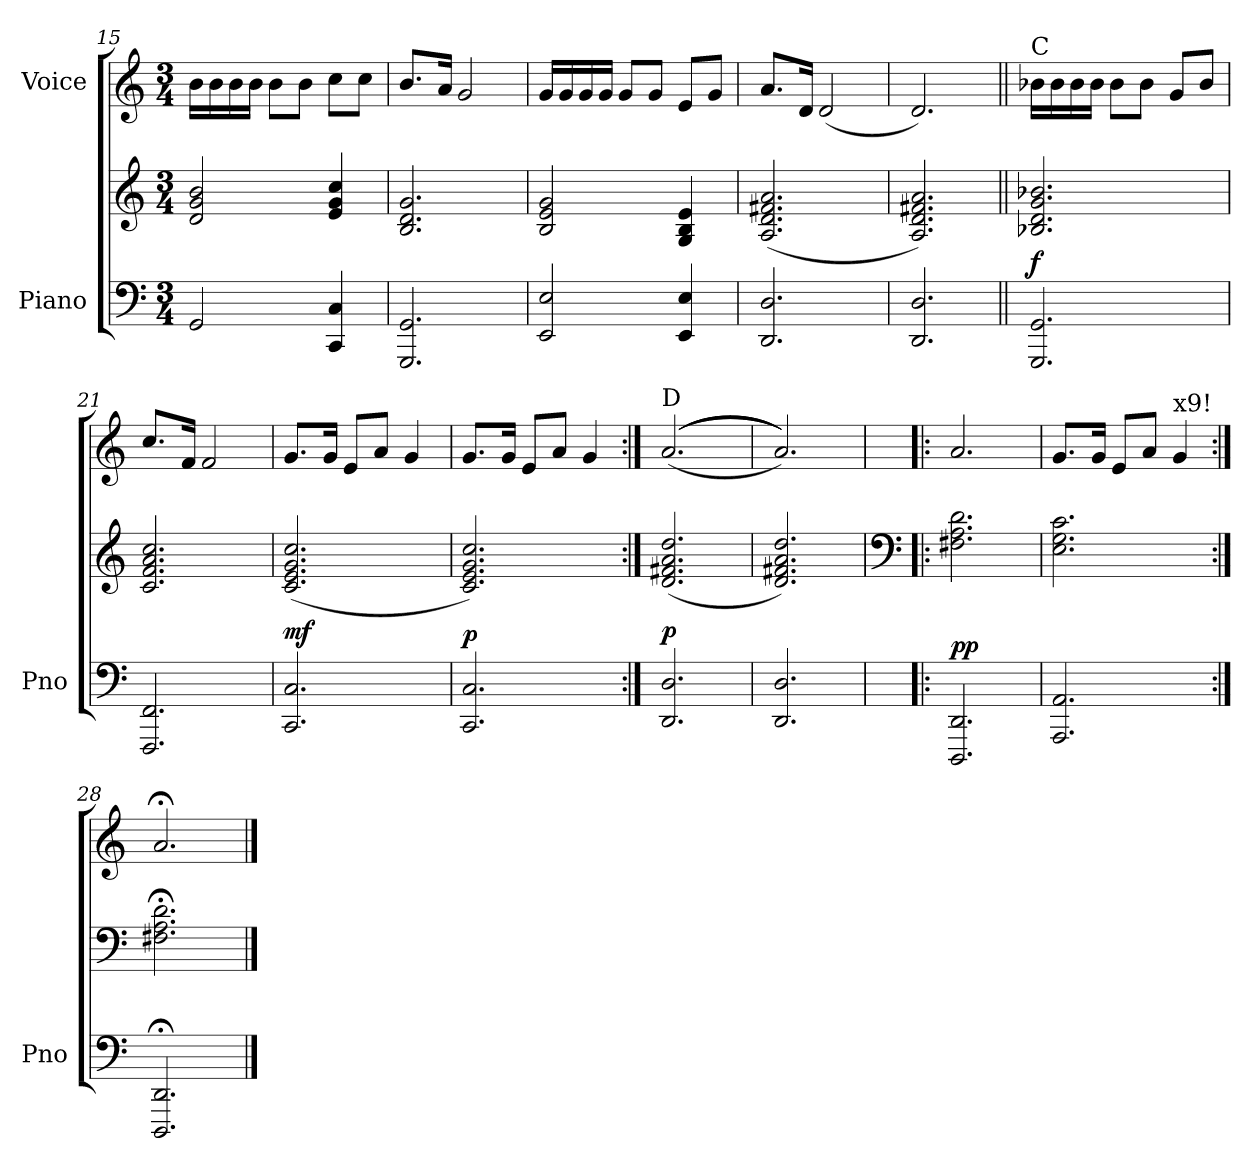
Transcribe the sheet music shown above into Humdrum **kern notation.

**kern	**kern	**dynam	**kern
*part2	*part2	*part2	*part1
*staff3	*staff2	*staff2/3	*staff1
*I"Piano	*	*	*I"Voice
*I'Pno	*	*	*
!!LO:PB:g=z
*clefF4	*clefG2	*	*clefG2
*k[]	*k[]	*	*k[]
*M3/4	*M3/4	*	*M3/4
=15	=15	=15	=15
2GG/	2d/ 2g/ 2b/	.	16b\LL
.	.	.	16b\
.	.	.	16b\
.	.	.	16b\JJ
.	.	.	8b\L
.	.	.	8b\J
4CC/ 4C/	4e/ 4g/ 4cc/	.	8cc\L
.	.	.	8cc\J
=16	=16	=16	=16
2.GGG/ 2.GG/	2.B/ 2.d/ 2.g/	.	8.b/L
.	.	.	16a/Jk
.	.	.	2g/
=17	=17	=17	=17
2EE/ 2E/	2B/ 2e/ 2g/	.	16g/LL
.	.	.	16g/
.	.	.	16g/
.	.	.	16g/JJ
.	.	.	8g/L
.	.	.	8g/J
4EE/ 4E/	4G/ 4B/ 4e/	.	8e/L
.	.	.	8g/J
=18	=18	=18	=18
!	!	!LO:DY:a	!
2.DD/ 2.D/	(2.A/ 2.d/ 2.f#X/ 2.a/	other-dynamics	8.a/L
.	.	.	16d/Jk
.	.	.	(2d/
=19	=19	=19	=19
2.DD/ 2.D/	2.A/ 2.d/ 2.f#X/ 2.a/)	.	2.d/)
!!LO:LB:g=z
=20||	=20||	=20||	=20||
!	!	!	!LO:TX:a:t=C
!	!	!LO:DY:a=2	!
2.GGG/ 2.GG/	2.B-X/ 2.d/ 2.g/ 2.b-X/	f	16b-X\LL
.	.	.	16b-\
.	.	.	16b-\
.	.	.	16b-\JJ
.	.	.	8b-\L
.	.	.	8b-\J
.	.	.	8g/L
.	.	.	8b-/J
=21	=21	=21	=21
2.FFF/ 2.FF/	2.c/ 2.f/ 2.a/ 2.cc/	.	8.cc/L
.	.	.	16f/Jk
.	.	.	2f/
=22	=22	=22	=22
!	!	!LO:DY:a=2	!
2.CC/ 2.C/	(2.c/ 2.e/ 2.g/ 2.cc/	mf	8.g/L
.	.	.	16g/Jk
.	.	.	8e/L
.	.	.	8a/J
.	.	.	4g/
=23	=23	=23	=23
!	!	!LO:DY:a=2	!
2.CC/ 2.C/	2.c/ 2.e/ 2.g/ 2.cc/)	p	8.g/L
.	.	.	16g/Jk
.	.	.	8e/L
.	.	.	8a/J
.	.	.	4g/
!!LO:LB:g=z
=24:|!	=24:|!	=24:|!	=24:|!
!	!	!	!LO:TX:a:t=D
!	!	!LO:DY:a=2	!
2.DD/ 2.D/	(2.d/ 2.f#X/ 2.a/ 2.dd/	p	(((((2.a/
=25	=25	=25	=25
2.DD/ 2.D/	2.d/ 2.f#X/ 2.a/ 2.dd/)	.	2.a/)))))
=26!|:	=26!|:	=26!|:	=26!|:
*	*clefF4	*	*
!	!	!LO:DY:a=2	!
2.DDD/ 2.DD/	2.F#X\ 2.A\ 2.d\	pp	2.a/
=27	=27	=27	=27
2.AAA/ 2.AA/	2.E\ 2.G\ 2.c\	.	8.g/L
.	.	.	16g/Jk
.	.	.	8e/L
.	.	.	8a/J
!	!	!	!LO:TX:a:t=x9!
.	.	.	4g/
=28:|!	=28:|!	=28:|!	=28:|!
2.DDD/;< 2.DD/;<	2.F#X\;< 2.A\;< 2.d\;<	.	2.a;</
==	==	==	==
*-	*-	*-	*-
